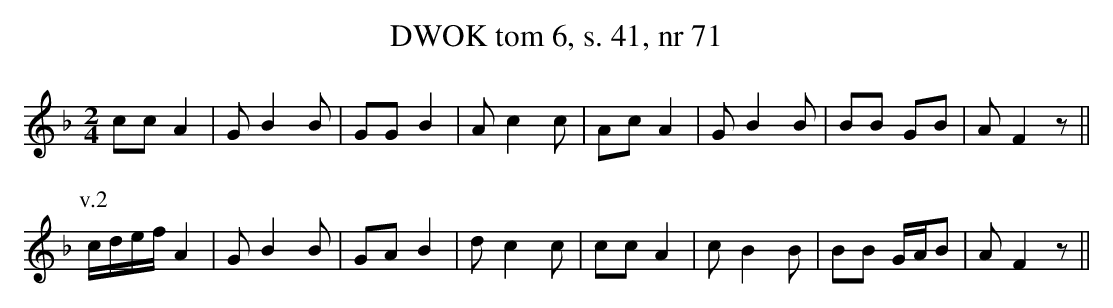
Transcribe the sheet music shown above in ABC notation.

X:1
T:DWOK tom 6, s. 41, nr 71
L:1/16
M:2/4
K:F
c2c2 A4|G2B4B2|G2G2 B4|A2c4c2|A2c2 A4|G2B4B2|B2B2 G2B2|A2F4z2||
P:v.2
cdef A4|G2B4B2|G2A2 B4|d2c4c2|c2c2 A4|c2B4B2|B2B2 GAB2|A2F4z2||
